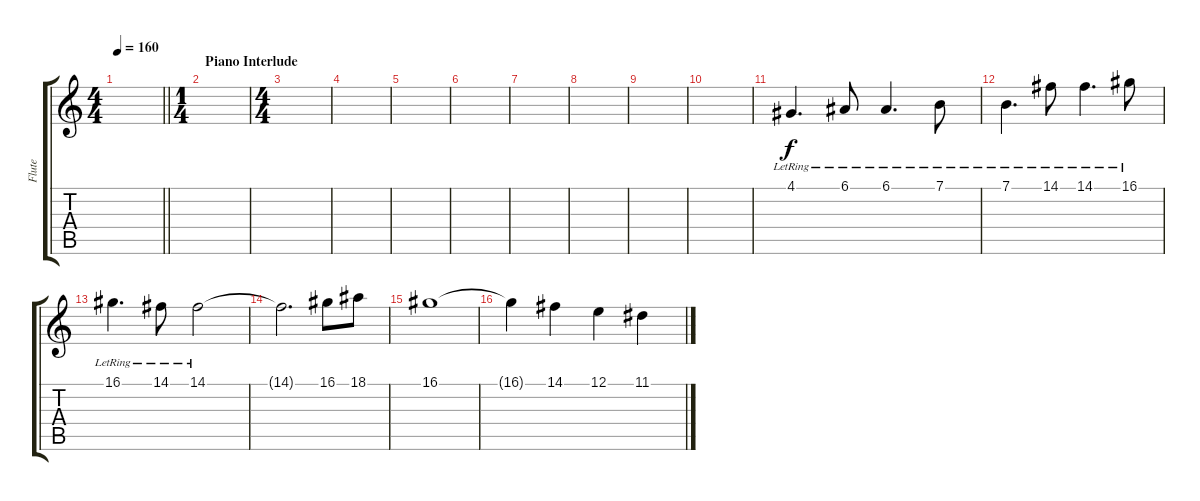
\track ("Flute" "Flute") {instrument flute}
\staff {score tabs}
\tuning (E4 B3 G3 D3 A2 E2) {hide}
\ts (4 4)
\tempo 160
\clef g2
\barLineRight lightlight
\ks c
|
\ts (1 4)
\section ("" "Piano Interlude")
|
\ts (4 4)
|
|
|
|
|
|
|
|
4.1{lr}.4{d} 6.1{lr}.8 6.1{lr}.4{d} 7.1{lr}.8 |
7.1{lr}.4{d} 14.1{lr}.8 14.1{lr}.4{d} 16.1{lr}.8 |
16.1{lr}.4{d} 14.1{lr}.8 14.1{lr}.2 |
14.1{t}.2{d} 16.1.8 18.1.8 |
16.1.1 |
16.1{t}.4 14.1.4 12.1.4 11.1.4
